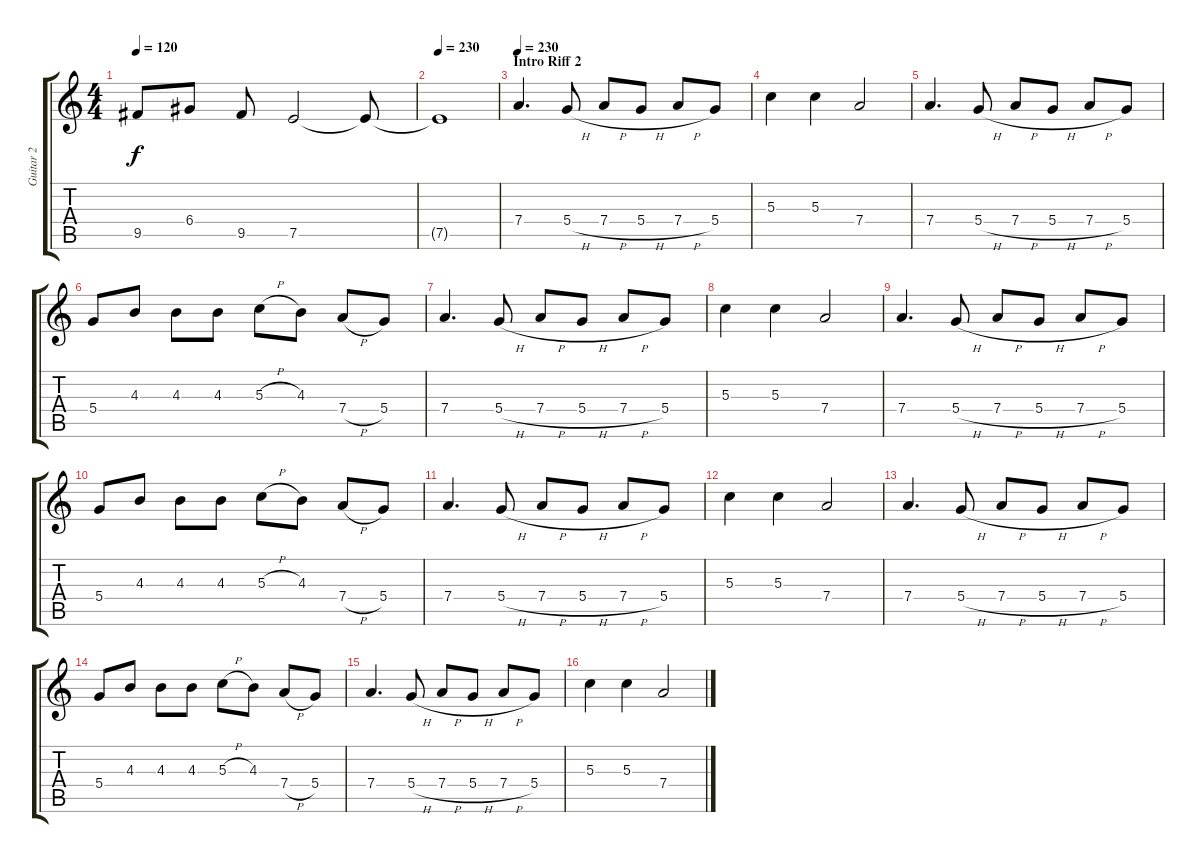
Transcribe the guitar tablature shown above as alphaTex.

\track ("Guitar 2" "Guitar 2") {instrument distortionguitar}
\staff {score tabs}
\tuning (E4 B3 G3 D3 A2 E2) {hide}
\ts (4 4)
\tempo 120
\clef g2
\ks c
9.5.8{dy f} 6.4.8 9.5.8 7.5.2 7.5{t}.8 |
\tempo 230
7.5{t}.1 |
\section ("" "Intro Riff 2")
\tempo 230
7.4.4{d} 5.4{h}.8 7.4{h}.8 5.4{h}.8 7.4{h}.8 5.4.8 |
5.3.4 5.3.4 7.4.2 |
7.4.4{d} 5.4{h}.8 7.4{h}.8 5.4{h}.8 7.4{h}.8 5.4.8 |
5.4.8 4.3.8 4.3.8 4.3.8 5.3{h}.8 4.3.8 7.4{h}.8 5.4.8 |
7.4.4{d} 5.4{h}.8 7.4{h}.8 5.4{h}.8 7.4{h}.8 5.4.8 |
5.3.4 5.3.4 7.4.2 |
7.4.4{d} 5.4{h}.8 7.4{h}.8 5.4{h}.8 7.4{h}.8 5.4.8 |
5.4.8 4.3.8 4.3.8 4.3.8 5.3{h}.8 4.3.8 7.4{h}.8 5.4.8 |
7.4.4{d} 5.4{h}.8 7.4{h}.8 5.4{h}.8 7.4{h}.8 5.4.8 |
5.3.4 5.3.4 7.4.2 |
7.4.4{d} 5.4{h}.8 7.4{h}.8 5.4{h}.8 7.4{h}.8 5.4.8 |
5.4.8 4.3.8 4.3.8 4.3.8 5.3{h}.8 4.3.8 7.4{h}.8 5.4.8 |
7.4.4{d} 5.4{h}.8 7.4{h}.8 5.4{h}.8 7.4{h}.8 5.4.8 |
5.3.4 5.3.4 7.4.2
